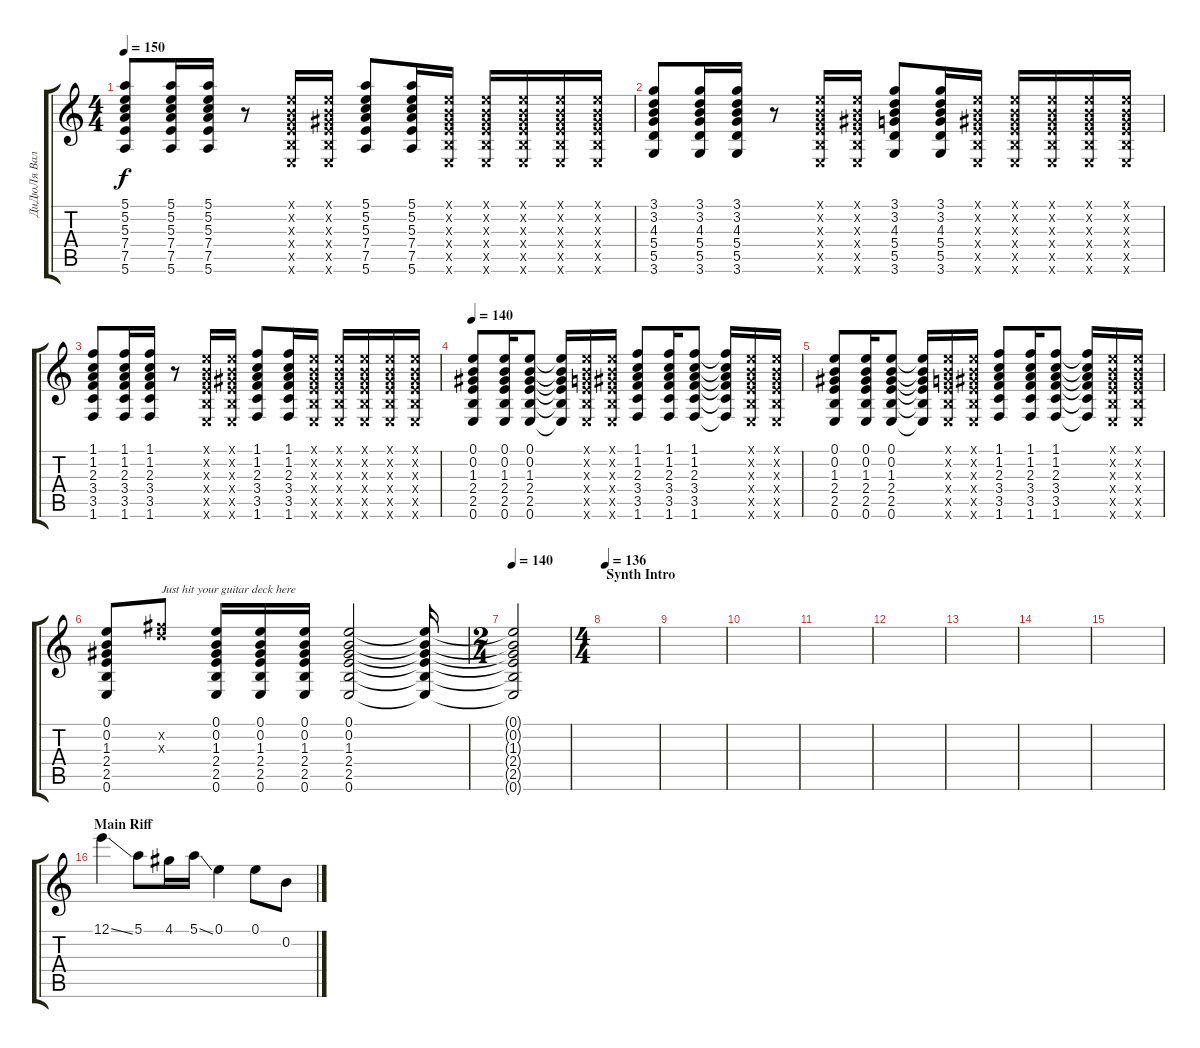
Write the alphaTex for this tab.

\track ("ДиДюЛя Валерий - 1-ая гитара" "ДиДюЛя Вал") {instrument acousticguitarnylon}
\staff {score tabs}
\tuning (E4 B3 G3 D3 A2 E2) {hide}
\ts (4 4)
\tempo 150
\clef g2
\ks c
(5.1 5.2 5.3 7.4 7.5 5.6).8{dy f} (5.1 5.2 5.3 7.4 7.5 5.6).16 (5.1 5.2 5.3 7.4 7.5 5.6).16 r.8 (0.1{x} 0.2{x} 0.3{x} 2.4{x} 2.5{x} 0.6{x}).16 (0.1{x} 0.2{x} 1.3{x} 2.4{x} 2.5{x} 0.6{x}).16 (5.1 5.2 5.3 7.4 7.5 5.6).8 (5.1 5.2 5.3 7.4 7.5 5.6).16 (0.1{x} 0.2{x} 1.3{x} 2.4{x} 2.5{x} 0.6{x}).16 (0.1{x} 0.2{x} 1.3{x} 2.4{x} 2.5{x} 0.6{x}).16 (0.1{x} 0.2{x} 1.3{x} 2.4{x} 2.5{x} 0.6{x}).16 (0.1{x} 0.2{x} 1.3{x} 2.4{x} 2.5{x} 0.6{x}).16 (0.1{x} 0.2{x} 1.3{x} 2.4{x} 2.5{x} 0.6{x}).16 |
(3.1 3.2 4.3 5.4 5.5 3.6).8 (3.1 3.2 4.3 5.4 5.5 3.6).16 (3.1 3.2 4.3 5.4 5.5 3.6).16 r.8 (0.1{x} 0.2{x} 0.3{x} 2.4{x} 2.5{x} 0.6{x}).16 (0.1{x} 0.2{x} 1.3{x} 2.4{x} 2.5{x} 0.6{x}).16 (3.1 3.2 4.3 5.4 5.5 3.6).8 (3.1 3.2 4.3 5.4 5.5 3.6).16 (0.1{x} 0.2{x} 1.3{x} 2.4{x} 2.5{x} 0.6{x}).16 (0.1{x} 0.2{x} 1.3{x} 2.4{x} 2.5{x} 0.6{x}).16 (0.1{x} 0.2{x} 1.3{x} 2.4{x} 2.5{x} 0.6{x}).16 (0.1{x} 0.2{x} 1.3{x} 2.4{x} 2.5{x} 0.6{x}).16 (0.1{x} 0.2{x} 1.3{x} 2.4{x} 2.5{x} 0.6{x}).16 |
(1.1 1.2 2.3 3.4 3.5 1.6).8 (1.1 1.2 2.3 3.4 3.5 1.6).16 (1.1 1.2 2.3 3.4 3.5 1.6).16 r.8 (0.1{x} 0.2{x} 0.3{x} 2.4{x} 2.5{x} 0.6{x}).16 (0.1{x} 0.2{x} 1.3{x} 2.4{x} 2.5{x} 0.6{x}).16 (1.1 1.2 2.3 3.4 3.5 1.6).8 (1.1 1.2 2.3 3.4 3.5 1.6).16 (0.1{x} 0.2{x} 1.3{x} 2.4{x} 2.5{x} 0.6{x}).16 (0.1{x} 0.2{x} 1.3{x} 2.4{x} 2.5{x} 0.6{x}).16 (0.1{x} 0.2{x} 1.3{x} 2.4{x} 2.5{x} 0.6{x}).16 (0.1{x} 0.2{x} 1.3{x} 2.4{x} 2.5{x} 0.6{x}).16 (0.1{x} 0.2{x} 1.3{x} 2.4{x} 2.5{x} 0.6{x}).16 |
\tempo 140
(0.1 0.2 1.3 2.4 2.5 0.6).8 (0.1 0.2 1.3 2.4 2.5 0.6).16 (0.1 0.2 1.3 2.4 2.5 0.6).8 (0.1{t} 0.2{t} 1.3{t} 2.4{t} 2.5{t} 0.6{t}).16 (0.1{x} 0.2{x} 0.3{x} 2.4{x} 2.5{x} 0.6{x}).16 (0.1{x} 0.2{x} 1.3{x} 2.4{x} 2.5{x} 0.6{x}).16 (1.1 1.2 2.3 3.4 3.5 1.6).8 (1.1 1.2 2.3 3.4 3.5 1.6).16 (1.1 1.2 2.3 3.4 3.5 1.6).8 (1.1{t} 1.2{t} 2.3{t} 3.4{t} 3.5{t} 1.6{t}).16 (0.1{x} 0.2{x} 1.3{x} 2.4{x} 2.5{x} 0.6{x}).16 (0.1{x} 0.2{x} 1.3{x} 2.4{x} 2.5{x} 0.6{x}).16 |
(0.1 0.2 1.3 2.4 2.5 0.6).8 (0.1 0.2 1.3 2.4 2.5 0.6).16 (0.1 0.2 1.3 2.4 2.5 0.6).8 (0.1{t} 0.2{t} 1.3{t} 2.4{t} 2.5{t} 0.6{t}).16 (0.1{x} 0.2{x} 0.3{x} 2.4{x} 2.5{x} 0.6{x}).16 (0.1{x} 0.2{x} 1.3{x} 2.4{x} 2.5{x} 0.6{x}).16 (1.1 1.2 2.3 3.4 3.5 1.6).8 (1.1 1.2 2.3 3.4 3.5 1.6).16 (1.1 1.2 2.3 3.4 3.5 1.6).8 (1.1{t} 1.2{t} 2.3{t} 3.4{t} 3.5{t} 1.6{t}).16 (0.1{x} 0.2{x} 1.3{x} 2.4{x} 2.5{x} 0.6{x}).16 (0.1{x} 0.2{x} 1.3{x} 2.4{x} 2.5{x} 0.6{x}).16 |
(0.1 0.2 1.3 2.4 2.5 0.6).8 (7.2{x} 7.3{x}).8{txt "Just hit your guitar deck here" instrument melodictom} (0.1 0.2 1.3 2.4 2.5 0.6).16{instrument acousticguitarnylon} (0.1 0.2 1.3 2.4 2.5 0.6).16 (0.1 0.2 1.3 2.4 2.5 0.6).16 (0.1 0.2 1.3 2.4 2.5 0.6).2 (0.1{t} 0.2{t} 1.3{t} 2.4{t} 2.5{t} 0.6{t}).16 |
\ts (2 4)
\tempo 140
(0.1{t} 0.2{t} 1.3{t} 2.4{t} 2.5{t} 0.6{t}).2 |
\ts (4 4)
\section ("" "Synth Intro")
\tempo 136
|
|
|
|
|
|
|
|
\section ("" "Main Riff")
12.1{ss}.4 5.1.8 4.1.16 5.1{ss}.16 0.1.4 0.1.8 0.2.8
